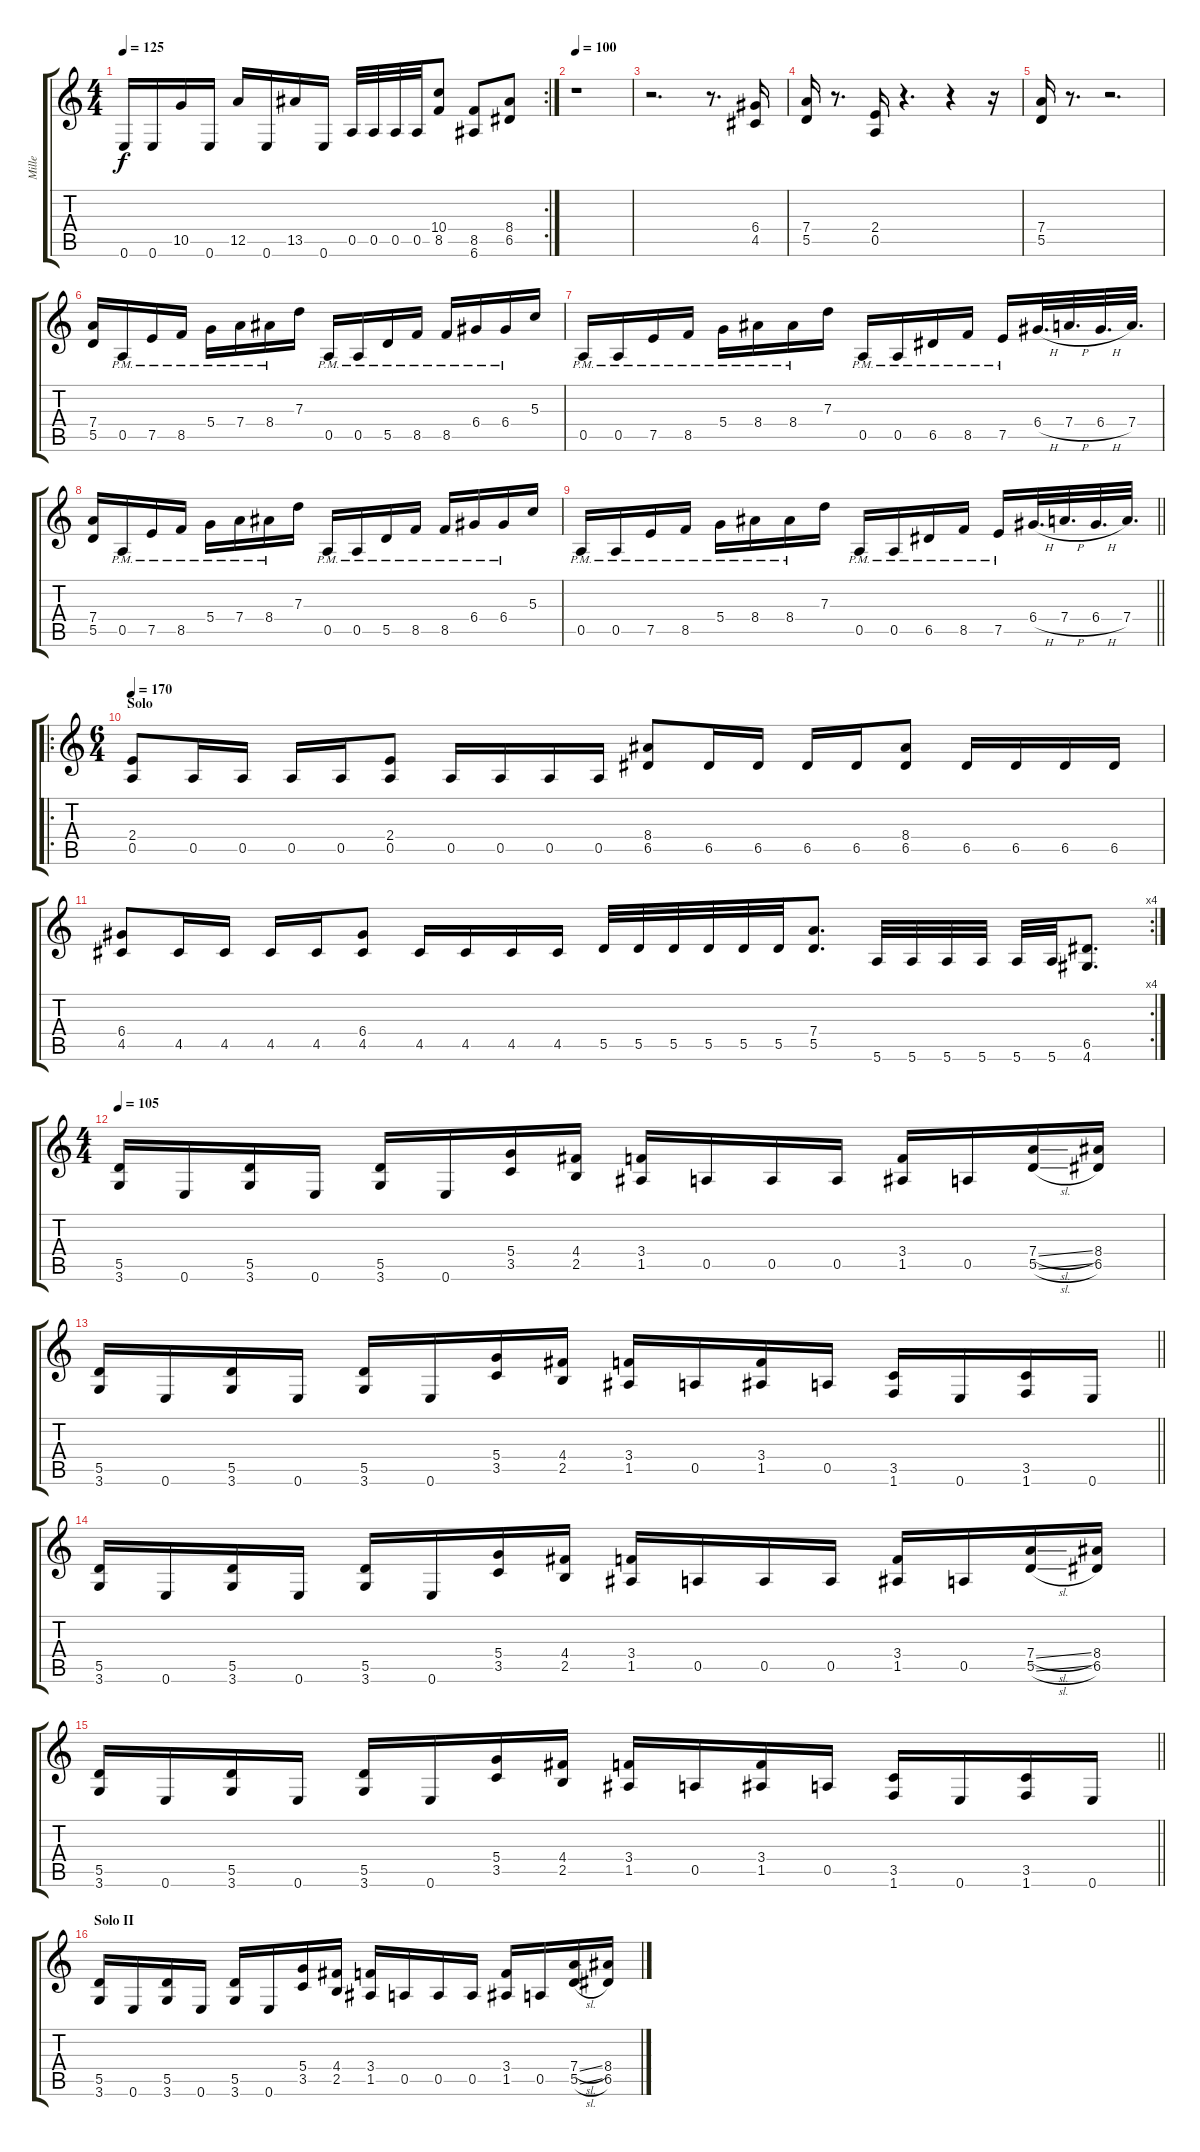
\track ("Mille" "Mille") {instrument distortionguitar}
\staff {score tabs}
\tuning (E4 B3 G3 D3 A2 E2) {hide}
\rc 2
\ts (4 4)
\tempo 125
\clef g2
\ks c
0.6.16{dy f} 0.6.16 10.5.16 0.6.16 12.5.16 0.6.16 13.5.16 0.6.16 0.5.32 0.5.32 0.5.32 0.5.32 (10.4 8.5).8 (8.5 6.6).8 (8.4 6.5).8 |
\tempo 100
r.1 |
r.2{d} r.8{d} (6.4 4.5).16 |
(7.4 5.5).16 r.8{d} (2.4 0.5).16 r.4{d} r.4 r.16 |
(7.4 5.5).16 r.8{d} r.2{d} |
(7.4 5.5).16 0.5{pm}.16 7.5{pm}.16 8.5{pm}.16 5.4{pm}.16 7.4{pm}.16 8.4{pm}.16 7.3.16 0.5{pm}.16 0.5{pm}.16 5.5{pm}.16 8.5{pm}.16 8.5{pm}.16 6.4{pm}.16 6.4{pm}.16 5.3.16 |
0.5{pm}.16 0.5{pm}.16 7.5{pm}.16 8.5{pm}.16 5.4{pm}.16 8.4{pm}.16 8.4{pm}.16 7.3.16 0.5{pm}.16 0.5{pm}.16 6.5{pm}.16 8.5{pm}.16 7.5{pm}.16 6.4{h}.32{d} 7.4{h}.32{d} 6.4{h}.32{d} 7.4.32{d} |
(7.4 5.5).16 0.5{pm}.16 7.5{pm}.16 8.5{pm}.16 5.4{pm}.16 7.4{pm}.16 8.4{pm}.16 7.3.16 0.5{pm}.16 0.5{pm}.16 5.5{pm}.16 8.5{pm}.16 8.5{pm}.16 6.4{pm}.16 6.4{pm}.16 5.3.16 |
\barLineRight lightlight
0.5{pm}.16 0.5{pm}.16 7.5{pm}.16 8.5{pm}.16 5.4{pm}.16 8.4{pm}.16 8.4{pm}.16 7.3.16 0.5{pm}.16 0.5{pm}.16 6.5{pm}.16 8.5{pm}.16 7.5{pm}.16 6.4{h}.32{d} 7.4{h}.32{d} 6.4{h}.32{d} 7.4.32{d} |
\ro
\ts (6 4)
\section ("" "Solo")
\tempo 170
(2.4 0.5).8 0.5.16 0.5.16 0.5.16 0.5.16 (2.4 0.5).8 0.5.16 0.5.16 0.5.16 0.5.16 (8.4 6.5).8 6.5.16 6.5.16 6.5.16 6.5.16 (8.4 6.5).8 6.5.16 6.5.16 6.5.16 6.5.16 |
\rc 4
(6.4 4.5).8 4.5.16 4.5.16 4.5.16 4.5.16 (6.4 4.5).8 4.5.16 4.5.16 4.5.16 4.5.16 5.5.32 5.5.32 5.5.32 5.5.32 5.5.32 5.5.32 (7.4 5.5).8{d} 5.6.32 5.6.32 5.6.32 5.6.32 5.6.32 5.6.32 (6.5 4.6).8{d} |
\ts (4 4)
\tempo 105
(5.5 3.6).16 0.6.16 (5.5 3.6).16 0.6.16 (5.5 3.6).16 0.6.16 (5.4 3.5).16 (4.4 2.5).16 (3.4 1.5).16 0.5.16 0.5.16 0.5.16 (3.4 1.5).16 0.5.16 (7.4{sl} 5.5{sl}).16 (8.4 6.5).16 |
\barLineRight lightlight
(5.5 3.6).16 0.6.16 (5.5 3.6).16 0.6.16 (5.5 3.6).16 0.6.16 (5.4 3.5).16 (4.4 2.5).16 (3.4 1.5).16 0.5.16 (3.4 1.5).16 0.5.16 (3.5 1.6).16 0.6.16 (3.5 1.6).16 0.6.16 |
(5.5 3.6).16 0.6.16 (5.5 3.6).16 0.6.16 (5.5 3.6).16 0.6.16 (5.4 3.5).16 (4.4 2.5).16 (3.4 1.5).16 0.5.16 0.5.16 0.5.16 (3.4 1.5).16 0.5.16 (7.4{sl} 5.5{sl}).16 (8.4 6.5).16 |
\barLineRight lightlight
(5.5 3.6).16 0.6.16 (5.5 3.6).16 0.6.16 (5.5 3.6).16 0.6.16 (5.4 3.5).16 (4.4 2.5).16 (3.4 1.5).16 0.5.16 (3.4 1.5).16 0.5.16 (3.5 1.6).16 0.6.16 (3.5 1.6).16 0.6.16 |
\section ("" "Solo II")
(5.5 3.6).16 0.6.16 (5.5 3.6).16 0.6.16 (5.5 3.6).16 0.6.16 (5.4 3.5).16 (4.4 2.5).16 (3.4 1.5).16 0.5.16 0.5.16 0.5.16 (3.4 1.5).16 0.5.16 (7.4{sl} 5.5{sl}).16 (8.4 6.5).16
